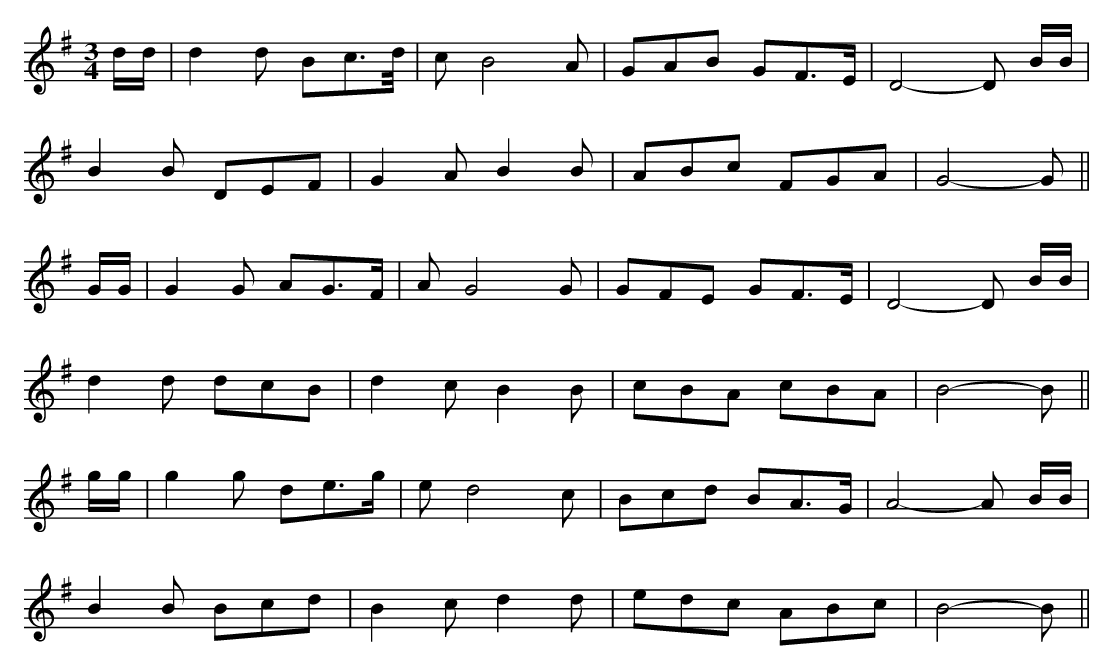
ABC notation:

X:1
M:3/4
K:G
d/d/|d2d Bc>d/|cB4A|GAB GF>E|D4-D B/B/|
B2B DEF| G2AB2B| ABc FGA|G4-G ||
G/G/| G2G AG>F|A G4 G| GFE GF>E| D4-D B/B/|
d2d dcB| d2cB2B|cBA cBA |B4-B||
g/g/|g2g de>g | ed4c|Bcd BA>G|A4-A B/B/|
B2B Bcd| B2cd2d| edc ABc|B4-B ||
